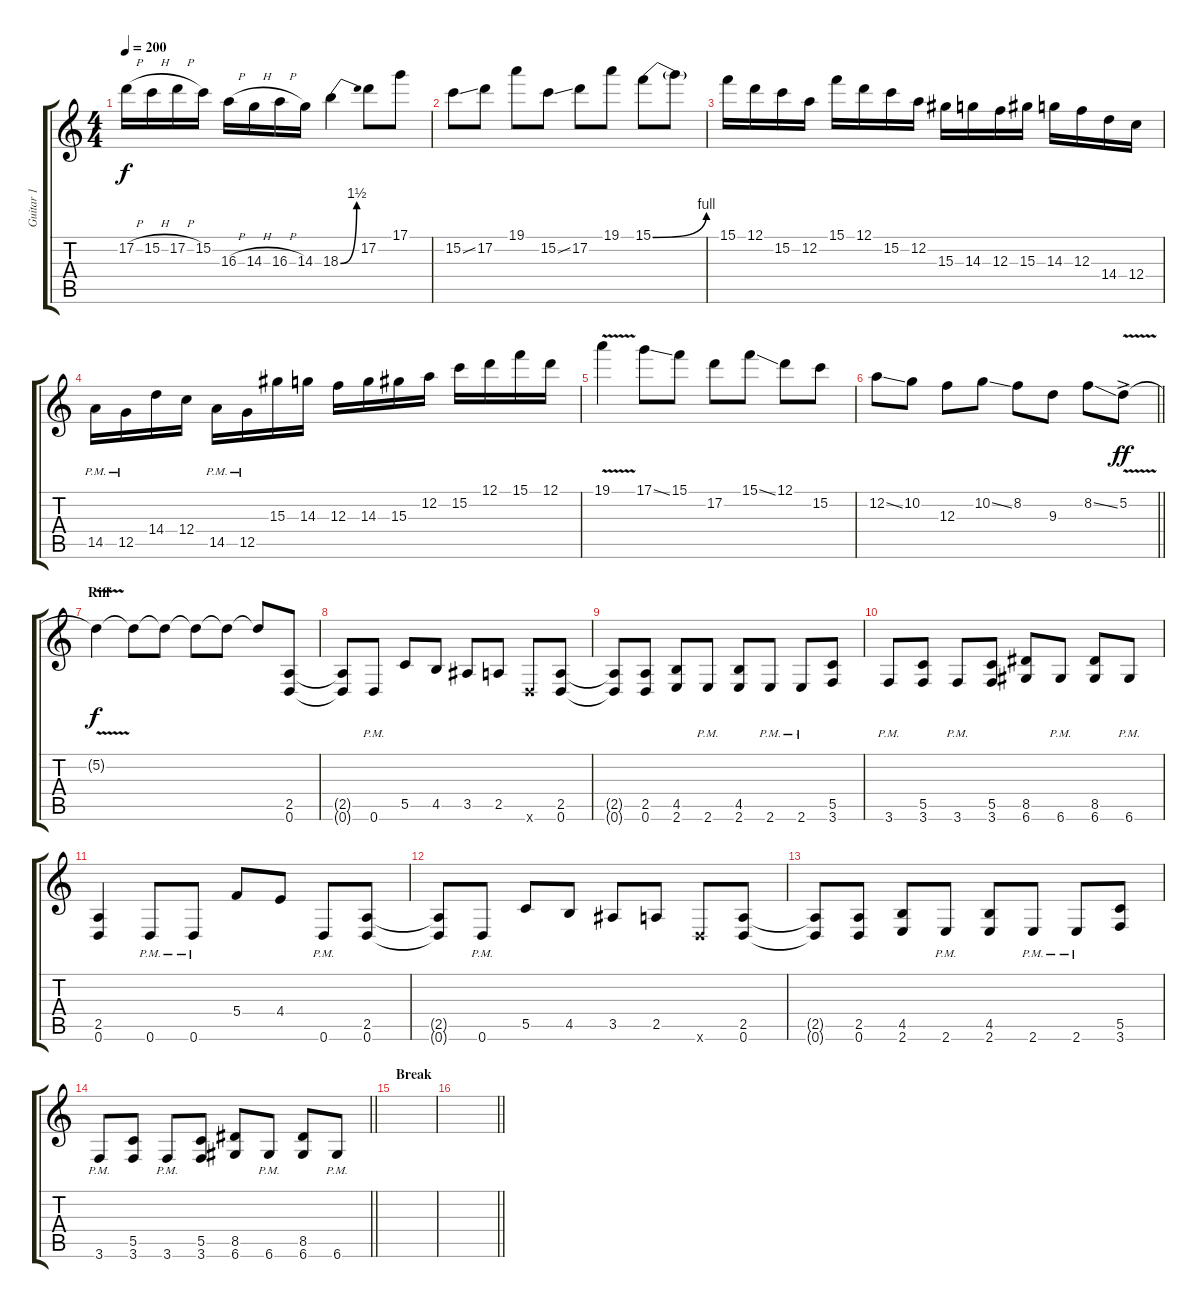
\track ("Guitar 1" "Guitar 1") {instrument distortionguitar}
\staff {score tabs}
\tuning (D4 A3 F3 C3 G2 D2) {hide}
\ts (4 4)
\tempo 200
\clef g2
\ks c
17.2{h}.16{dy f} 15.2{h}.16 17.2{h}.16 15.2.16 16.3{h}.16 14.3{h}.16 16.3{h}.16 14.3.16 18.3{be (bend 0 0 60 6)}.4 17.2.8 17.1.8 |
15.2{ss}.8 17.2.8 19.1.8 15.2{ss}.8 17.2.8 19.1.8 15.1{be (bend 0 0 60 4)}.8 15.1{t}.8 |
15.1.16 12.1.16 15.2.16 12.2.16 15.1.16 12.1.16 15.2.16 12.2.16 15.3.16 14.3.16 12.3.16 15.3.16 14.3.16 12.3.16 14.4.16 12.4.16 |
14.5{pm}.16 12.5{pm}.16 14.4.16 12.4.16 14.5{pm}.16 12.5{pm}.16 15.3.16 14.3.16 12.3.16 14.3.16 15.3.16 12.2.16 15.2.16 12.1.16 15.1.16 12.1.16 |
19.1{v}.4 17.1{ss}.8 15.1.8 17.2.8 15.1{ss}.8 12.1.8 15.2.8 |
\barLineRight lightlight
12.2{ss}.8 10.2.8 12.3.8 10.2{ss}.8 8.2.8 9.3.8 8.2{ss}.8 5.2{v ac}.8{dy ff} |
\section ("" "Riff")
5.2{t}.4{dy f} 5.2{t}.8 5.2{t}.8 5.2{t}.8 5.2{t}.8 5.2{t}.8 (2.5 0.6).8 |
(2.5{t} 0.6{t}).8 0.6{pm}.8 5.5.8 4.5.8 3.5.8 2.5.8 0.6{x}.8 (2.5 0.6).8 |
(2.5{t} 0.6{t}).8 (2.5 0.6).8 (4.5 2.6).8 2.6{pm}.8 (4.5 2.6).8 2.6{pm}.8 2.6{pm}.8 (5.5 3.6).8 |
3.6{pm}.8 (5.5 3.6).8 3.6{pm}.8 (5.5 3.6).8 (8.5 6.6).8 6.6{pm}.8 (8.5 6.6).8 6.6{pm}.8 |
(2.5 0.6).4 0.6{pm}.8 0.6{pm}.8 5.4.8 4.4.8 0.6{pm}.8 (2.5 0.6).8 |
(2.5{t} 0.6{t}).8 0.6{pm}.8 5.5.8 4.5.8 3.5.8 2.5.8 0.6{x}.8 (2.5 0.6).8 |
(2.5{t} 0.6{t}).8 (2.5 0.6).8 (4.5 2.6).8 2.6{pm}.8 (4.5 2.6).8 2.6{pm}.8 2.6{pm}.8 (5.5 3.6).8 |
\barLineRight lightlight
3.6{pm}.8 (5.5 3.6).8 3.6{pm}.8 (5.5 3.6).8 (8.5 6.6).8 6.6{pm}.8 (8.5 6.6).8 6.6{pm}.8 |
\section ("" "Break")
|
\barLineRight lightlight
